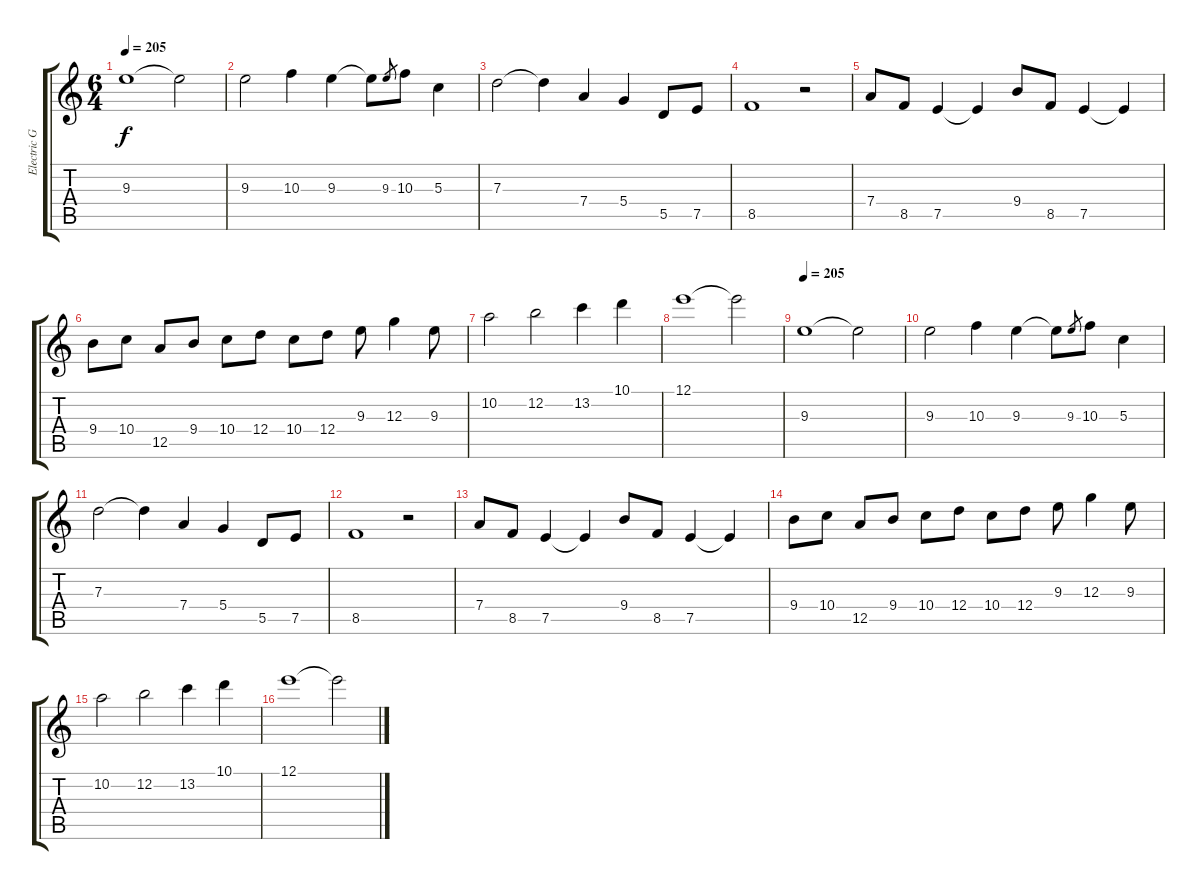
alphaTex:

\track ("Electric Guitar 1" "Electric G") {instrument distortionguitar}
\staff {score tabs}
\tuning (E4 B3 G3 D3 A2 E2) {hide}
\ts (6 4)
\tempo 205
\clef g2
\ks c
9.3.1{dy f volume 14} 9.3{t}.2 |
9.3.2 10.3.4 9.3.4 9.3{t}.8 9.3.8{gr} 10.3.8 5.3.4 |
7.3.2 7.3{t}.4 7.4.4 5.4.4 5.5.8 7.5.8 |
8.5.1 r.2 |
7.4.8 8.5.8 7.5.4 7.5{t}.4 9.4.8 8.5.8 7.5.4 7.5{t}.4 |
9.4.8 10.4.8 12.5.8 9.4.8 10.4.8 12.4.8 10.4.8 12.4.8 9.3.8 12.3.4 9.3.8 |
10.2.2 12.2.2 13.2.4 10.1.4 |
12.1.1 12.1{t}.2 |
\tempo 205
9.3.1{volume 14} 9.3{t}.2 |
9.3.2 10.3.4 9.3.4 9.3{t}.8 9.3.8{gr} 10.3.8 5.3.4 |
7.3.2 7.3{t}.4 7.4.4 5.4.4 5.5.8 7.5.8 |
8.5.1 r.2 |
7.4.8 8.5.8 7.5.4 7.5{t}.4 9.4.8 8.5.8 7.5.4 7.5{t}.4 |
9.4.8 10.4.8 12.5.8 9.4.8 10.4.8 12.4.8 10.4.8 12.4.8 9.3.8 12.3.4 9.3.8 |
10.2.2 12.2.2 13.2.4 10.1.4 |
12.1.1 12.1{t}.2
